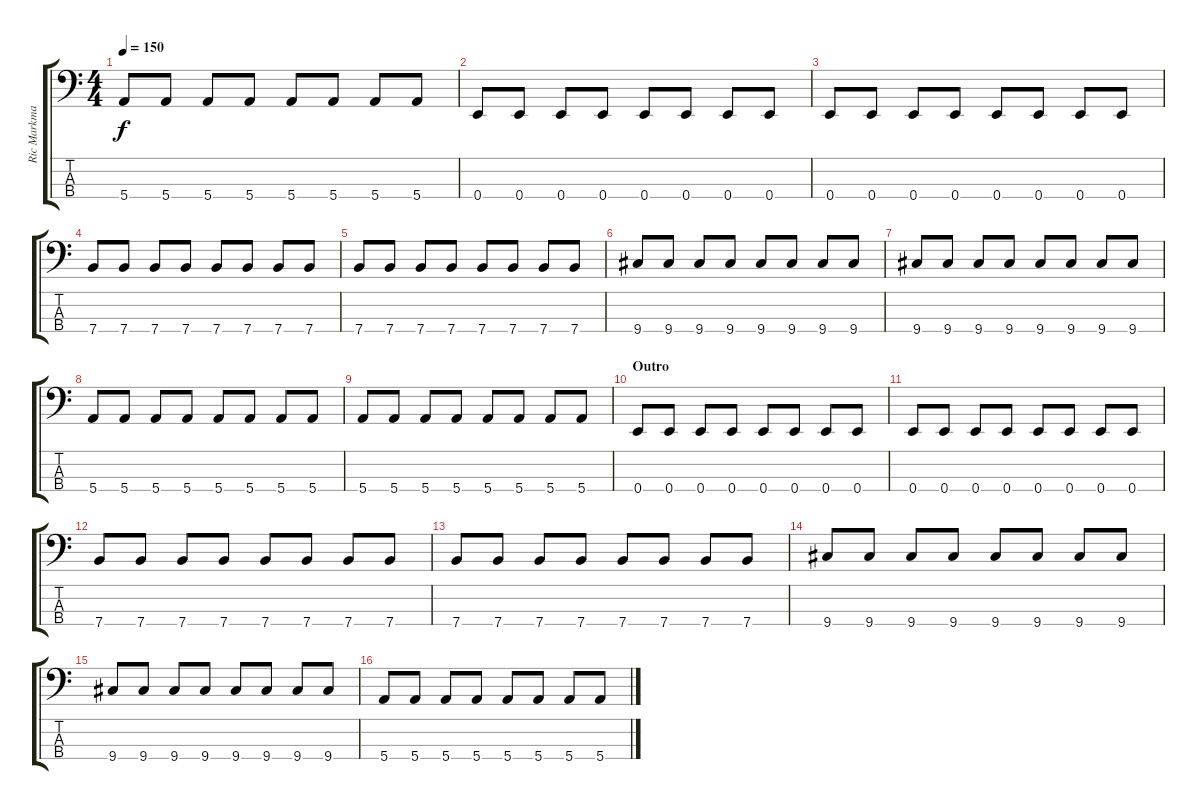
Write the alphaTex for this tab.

\track ("Ric Markmann" "Ric Markma") {instrument electricbasspick}
\staff {score tabs}
\tuning (G2 D2 A1 E1) {hide}
\ts (4 4)
\tempo 150
\clef f4
\ks c
5.4.8{dy f} 5.4.8 5.4.8 5.4.8 5.4.8 5.4.8 5.4.8 5.4.8 |
0.4.8 0.4.8 0.4.8 0.4.8 0.4.8 0.4.8 0.4.8 0.4.8 |
0.4.8 0.4.8 0.4.8 0.4.8 0.4.8 0.4.8 0.4.8 0.4.8 |
7.4.8 7.4.8 7.4.8 7.4.8 7.4.8 7.4.8 7.4.8 7.4.8 |
7.4.8 7.4.8 7.4.8 7.4.8 7.4.8 7.4.8 7.4.8 7.4.8 |
9.4.8 9.4.8 9.4.8 9.4.8 9.4.8 9.4.8 9.4.8 9.4.8 |
9.4.8 9.4.8 9.4.8 9.4.8 9.4.8 9.4.8 9.4.8 9.4.8 |
5.4.8 5.4.8 5.4.8 5.4.8 5.4.8 5.4.8 5.4.8 5.4.8 |
5.4.8 5.4.8 5.4.8 5.4.8 5.4.8 5.4.8 5.4.8 5.4.8 |
\section ("" "Outro")
0.4.8 0.4.8 0.4.8 0.4.8 0.4.8 0.4.8 0.4.8 0.4.8 |
0.4.8 0.4.8 0.4.8 0.4.8 0.4.8 0.4.8 0.4.8 0.4.8 |
7.4.8 7.4.8 7.4.8 7.4.8 7.4.8 7.4.8 7.4.8 7.4.8 |
7.4.8 7.4.8 7.4.8 7.4.8 7.4.8 7.4.8 7.4.8 7.4.8 |
9.4.8 9.4.8 9.4.8 9.4.8 9.4.8 9.4.8 9.4.8 9.4.8 |
9.4.8 9.4.8 9.4.8 9.4.8 9.4.8 9.4.8 9.4.8 9.4.8 |
5.4.8 5.4.8 5.4.8 5.4.8 5.4.8 5.4.8 5.4.8 5.4.8
